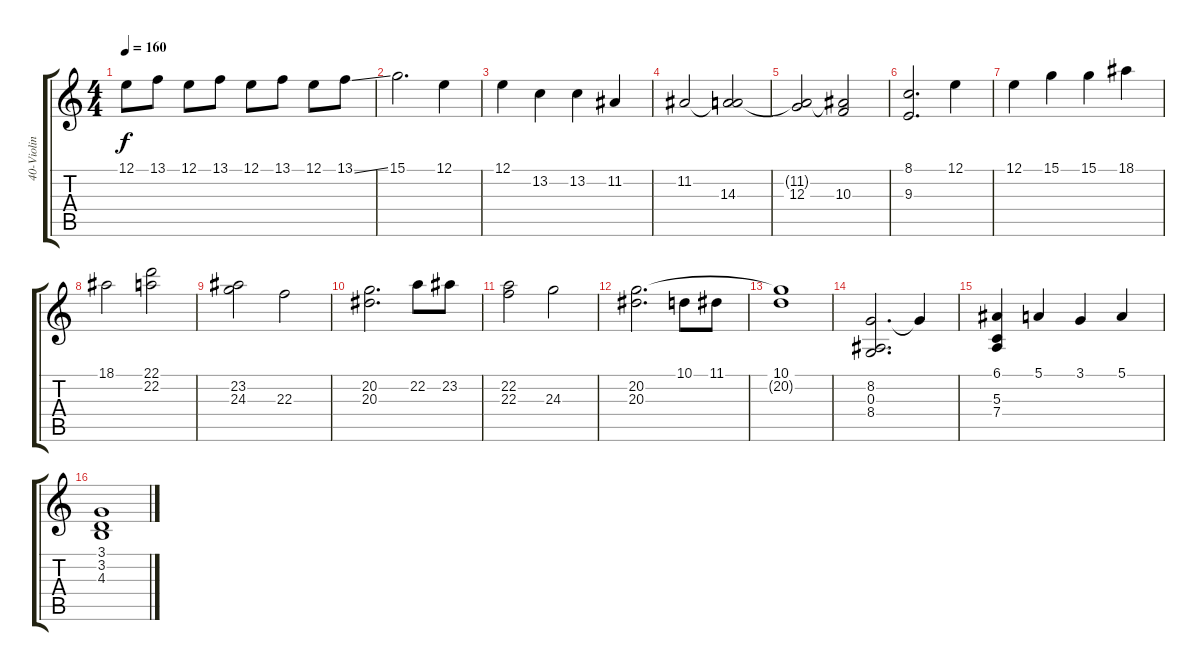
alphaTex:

\track ("40-Violin " "40-Violin ") {instrument violin}
\staff {score tabs}
\tuning (E4 B3 G3 D3 A2 E2) {hide}
\ts (4 4)
\tempo 160
\clef g2
\ks c
12.1.8{dy f} 13.1.8 12.1.8 13.1.8 12.1.8 13.1.8 12.1.8 13.1{ss}.8 |
15.1.2{d} 12.1.4 |
12.1.4 13.2.4 13.2.4 11.2.4 |
11.2.2 (11.2{t} 14.3).2 |
(11.2{t} 12.3).2 (11.2{t} 10.3).2 |
(8.1 9.3).2{d} 12.1.4 |
12.1.4 15.1.4 15.1.4 18.1.4 |
18.1.2 (22.1 22.2).2 |
(23.2 24.3).2 22.3.2 |
(20.2 20.3).2{d} 22.2.8 23.2.8 |
(22.2 22.3).2 24.3.2 |
(20.2 20.3).2{d} 10.1.8 11.1.8 |
(10.1 20.2{t}).1 |
(8.2 0.3 8.4).2{d} 8.2{t}.4 |
(6.1 5.3 7.4).4 5.1.4 3.1.4 5.1.4 |
(3.1 3.2 4.3).1
